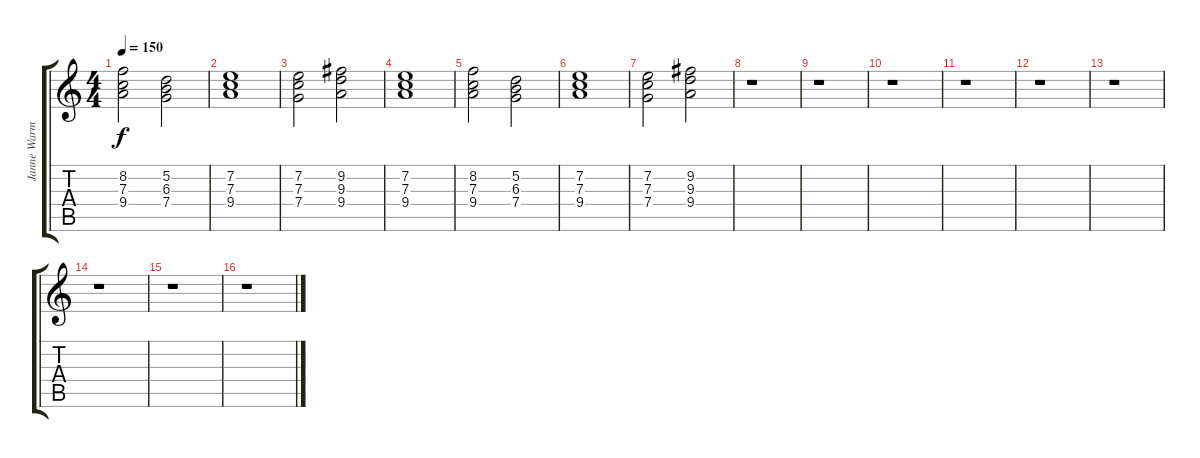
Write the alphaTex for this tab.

\track ("Janne Warman (Rhythm)" "Janne Warm") {instrument stringensemble1}
\staff {score tabs}
\tuning (D5 A4 F4 C4 G3 D3) {hide}
\ts (4 4)
\tempo 150
\clef g2
\ks c
(8.2 7.3 9.4).2{dy f} (5.2 6.3 7.4).2 |
(7.2 7.3 9.4).1 |
(7.2 7.3 7.4).2 (9.2 9.3 9.4).2 |
(7.2 7.3 9.4).1 |
(8.2 7.3 9.4).2 (5.2 6.3 7.4).2 |
(7.2 7.3 9.4).1 |
(7.2 7.3 7.4).2 (9.2 9.3 9.4).2 |
r.1 |
r.1 |
r.1 |
r.1 |
r.1 |
r.1 |
r.1 |
r.1 |
r.1
